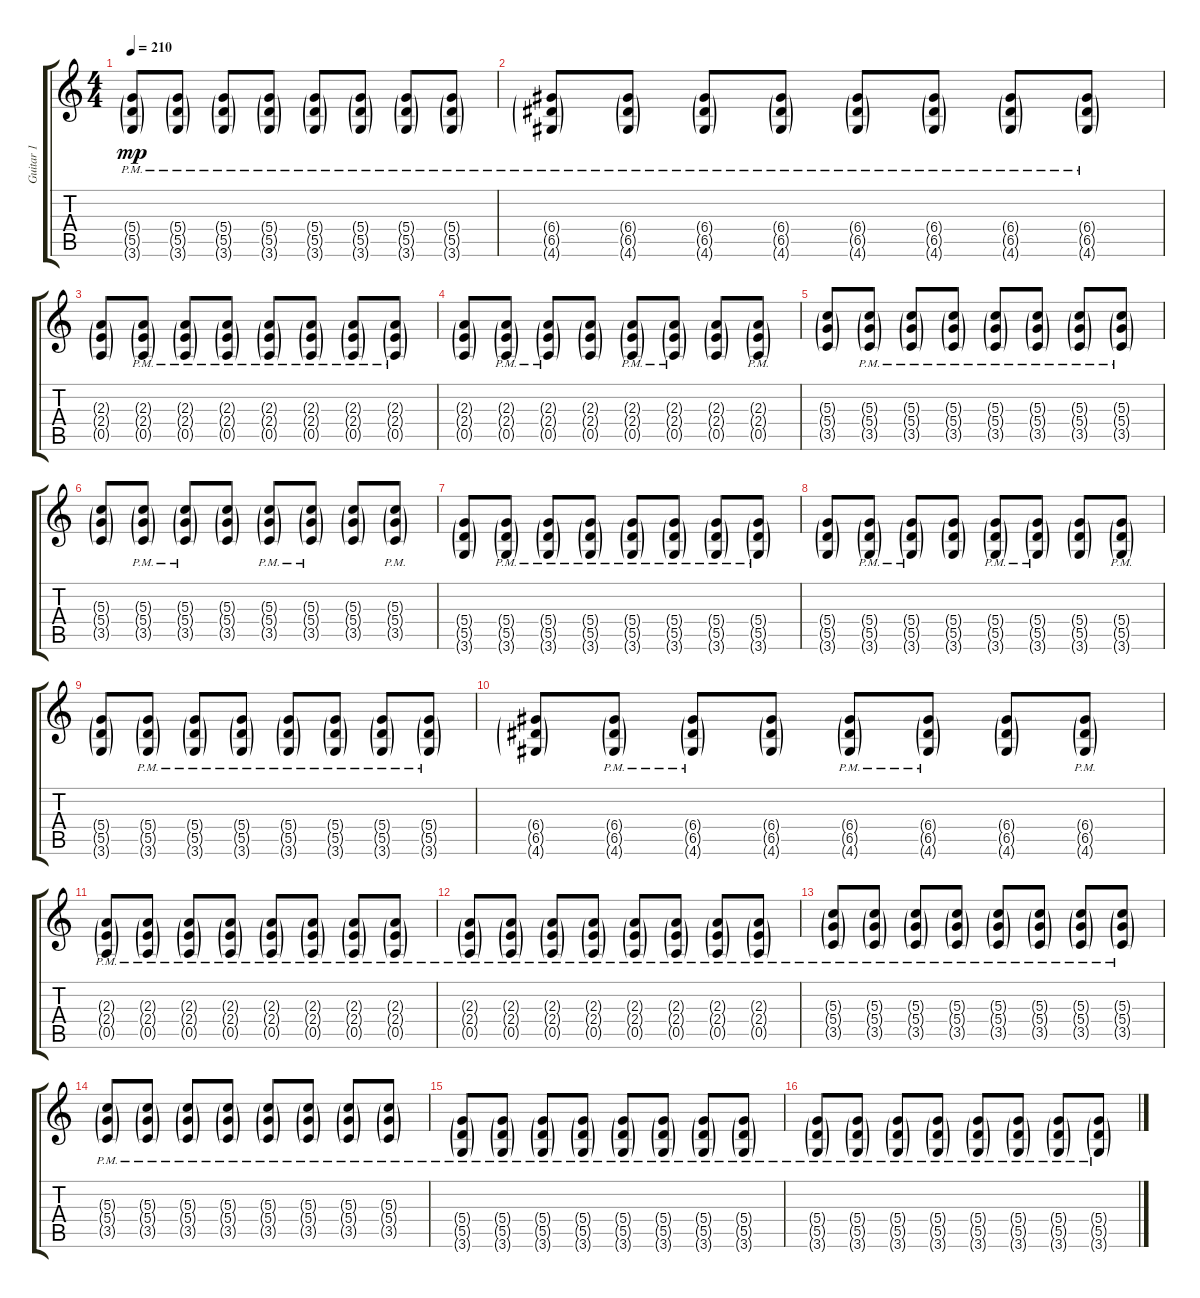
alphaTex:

\track ("Guitar 1" "Guitar 1") {instrument distortionguitar}
\staff {score tabs}
\tuning (E4 B3 G3 D3 A2 E2) {hide}
\ts (4 4)
\tempo 210
\clef g2
\ks c
(5.4{g pm} 5.5{g pm} 3.6{g pm}).8{dy mp} (5.4{g pm} 5.5{g pm} 3.6{g pm}).8 (5.4{g pm} 5.5{g pm} 3.6{g pm}).8 (5.4{g pm} 5.5{g pm} 3.6{g pm}).8 (5.4{g pm} 5.5{g pm} 3.6{g pm}).8 (5.4{g pm} 5.5{g pm} 3.6{g pm}).8 (5.4{g pm} 5.5{g pm} 3.6{g pm}).8 (5.4{g pm} 5.5{g pm} 3.6{g pm}).8 |
(6.4{g pm} 6.5{g pm} 4.6{g pm}).8 (6.4{g pm} 6.5{g pm} 4.6{g pm}).8 (6.4{g pm} 6.5{g pm} 4.6{g pm}).8 (6.4{g pm} 6.5{g pm} 4.6{g pm}).8 (6.4{g pm} 6.5{g pm} 4.6{g pm}).8 (6.4{g pm} 6.5{g pm} 4.6{g pm}).8 (6.4{g pm} 6.5{g pm} 4.6{g pm}).8 (6.4{g pm} 6.5{g pm} 4.6{g pm}).8 |
(2.3{g} 2.4{g} 0.5{g}).8 (2.3{g pm} 2.4{g pm} 0.5{g pm}).8 (2.3{g pm} 2.4{g pm} 0.5{g pm}).8 (2.3{g pm} 2.4{g pm} 0.5{g pm}).8 (2.3{g pm} 2.4{g pm} 0.5{g pm}).8 (2.3{g pm} 2.4{g pm} 0.5{g pm}).8 (2.3{g pm} 2.4{g pm} 0.5{g pm}).8 (2.3{g pm} 2.4{g pm} 0.5{g pm}).8 |
(2.3{g} 2.4{g} 0.5{g}).8 (2.3{g pm} 2.4{g pm} 0.5{g pm}).8 (2.3{g pm} 2.4{g pm} 0.5{g pm}).8 (2.3{g} 2.4{g} 0.5{g}).8 (2.3{g pm} 2.4{g pm} 0.5{g pm}).8 (2.3{g pm} 2.4{g pm} 0.5{g pm}).8 (2.3{g} 2.4{g} 0.5{g}).8 (2.3{g pm} 2.4{g pm} 0.5{g pm}).8 |
(5.3{g} 5.4{g} 3.5{g}).8 (5.3{g pm} 5.4{g pm} 3.5{g pm}).8 (5.3{g pm} 5.4{g pm} 3.5{g pm}).8 (5.3{g pm} 5.4{g pm} 3.5{g pm}).8 (5.3{g pm} 5.4{g pm} 3.5{g pm}).8 (5.3{g pm} 5.4{g pm} 3.5{g pm}).8 (5.3{g pm} 5.4{g pm} 3.5{g pm}).8 (5.3{g pm} 5.4{g pm} 3.5{g pm}).8 |
(5.3{g} 5.4{g} 3.5{g}).8 (5.3{g pm} 5.4{g pm} 3.5{g pm}).8 (5.3{g pm} 5.4{g pm} 3.5{g pm}).8 (5.3{g} 5.4{g} 3.5{g}).8 (5.3{g pm} 5.4{g pm} 3.5{g pm}).8 (5.3{g pm} 5.4{g pm} 3.5{g pm}).8 (5.3{g} 5.4{g} 3.5{g}).8 (5.3{g pm} 5.4{g pm} 3.5{g pm}).8 |
(5.4{g} 5.5{g} 3.6{g}).8 (5.4{g pm} 5.5{g pm} 3.6{g pm}).8 (5.4{g pm} 5.5{g pm} 3.6{g pm}).8 (5.4{g pm} 5.5{g pm} 3.6{g pm}).8 (5.4{g pm} 5.5{g pm} 3.6{g pm}).8 (5.4{g pm} 5.5{g pm} 3.6{g pm}).8 (5.4{g pm} 5.5{g pm} 3.6{g pm}).8 (5.4{g pm} 5.5{g pm} 3.6{g pm}).8 |
(5.4{g} 5.5{g} 3.6{g}).8 (5.4{g pm} 5.5{g pm} 3.6{g pm}).8 (5.4{g pm} 5.5{g pm} 3.6{g pm}).8 (5.4{g} 5.5{g} 3.6{g}).8 (5.4{g pm} 5.5{g pm} 3.6{g pm}).8 (5.4{g pm} 5.5{g pm} 3.6{g pm}).8 (5.4{g} 5.5{g} 3.6{g}).8 (5.4{g pm} 5.5{g pm} 3.6{g pm}).8 |
(5.4{g} 5.5{g} 3.6{g}).8 (5.4{g pm} 5.5{g pm} 3.6{g pm}).8 (5.4{g pm} 5.5{g pm} 3.6{g pm}).8 (5.4{g pm} 5.5{g pm} 3.6{g pm}).8 (5.4{g pm} 5.5{g pm} 3.6{g pm}).8 (5.4{g pm} 5.5{g pm} 3.6{g pm}).8 (5.4{g pm} 5.5{g pm} 3.6{g pm}).8 (5.4{g pm} 5.5{g pm} 3.6{g pm}).8 |
(6.4{g} 6.5{g} 4.6{g}).8 (6.4{g pm} 6.5{g pm} 4.6{g pm}).8 (6.4{g pm} 6.5{g pm} 4.6{g pm}).8 (6.4{g} 6.5{g} 4.6{g}).8 (6.4{g pm} 6.5{g pm} 4.6{g pm}).8 (6.4{g pm} 6.5{g pm} 4.6{g pm}).8 (6.4{g} 6.5{g} 4.6{g}).8 (6.4{g pm} 6.5{g pm} 4.6{g pm}).8 |
(2.3{g pm} 2.4{g pm} 0.5{g pm}).8 (2.3{g pm} 2.4{g pm} 0.5{g pm}).8 (2.3{g pm} 2.4{g pm} 0.5{g pm}).8 (2.3{g pm} 2.4{g pm} 0.5{g pm}).8 (2.3{g pm} 2.4{g pm} 0.5{g pm}).8 (2.3{g pm} 2.4{g pm} 0.5{g pm}).8 (2.3{g pm} 2.4{g pm} 0.5{g pm}).8 (2.3{g pm} 2.4{g pm} 0.5{g pm}).8 |
(2.3{g pm} 2.4{g pm} 0.5{g pm}).8 (2.3{g pm} 2.4{g pm} 0.5{g pm}).8 (2.3{g pm} 2.4{g pm} 0.5{g pm}).8 (2.3{g pm} 2.4{g pm} 0.5{g pm}).8 (2.3{g pm} 2.4{g pm} 0.5{g pm}).8 (2.3{g pm} 2.4{g pm} 0.5{g pm}).8 (2.3{g pm} 2.4{g pm} 0.5{g pm}).8 (2.3{g pm} 2.4{g pm} 0.5{g pm}).8 |
(5.3{g pm} 5.4{g pm} 3.5{g pm}).8 (5.3{g pm} 5.4{g pm} 3.5{g pm}).8 (5.3{g pm} 5.4{g pm} 3.5{g pm}).8 (5.3{g pm} 5.4{g pm} 3.5{g pm}).8 (5.3{g pm} 5.4{g pm} 3.5{g pm}).8 (5.3{g pm} 5.4{g pm} 3.5{g pm}).8 (5.3{g pm} 5.4{g pm} 3.5{g pm}).8 (5.3{g pm} 5.4{g pm} 3.5{g pm}).8 |
(5.3{g pm} 5.4{g pm} 3.5{g pm}).8 (5.3{g pm} 5.4{g pm} 3.5{g pm}).8 (5.3{g pm} 5.4{g pm} 3.5{g pm}).8 (5.3{g pm} 5.4{g pm} 3.5{g pm}).8 (5.3{g pm} 5.4{g pm} 3.5{g pm}).8 (5.3{g pm} 5.4{g pm} 3.5{g pm}).8 (5.3{g pm} 5.4{g pm} 3.5{g pm}).8 (5.3{g pm} 5.4{g pm} 3.5{g pm}).8 |
(5.4{g pm} 5.5{g pm} 3.6{g pm}).8 (5.4{g pm} 5.5{g pm} 3.6{g pm}).8 (5.4{g pm} 5.5{g pm} 3.6{g pm}).8 (5.4{g pm} 5.5{g pm} 3.6{g pm}).8 (5.4{g pm} 5.5{g pm} 3.6{g pm}).8 (5.4{g pm} 5.5{g pm} 3.6{g pm}).8 (5.4{g pm} 5.5{g pm} 3.6{g pm}).8 (5.4{g pm} 5.5{g pm} 3.6{g pm}).8 |
(5.4{g pm} 5.5{g pm} 3.6{g pm}).8 (5.4{g pm} 5.5{g pm} 3.6{g pm}).8 (5.4{g pm} 5.5{g pm} 3.6{g pm}).8 (5.4{g pm} 5.5{g pm} 3.6{g pm}).8 (5.4{g pm} 5.5{g pm} 3.6{g pm}).8 (5.4{g pm} 5.5{g pm} 3.6{g pm}).8 (5.4{g pm} 5.5{g pm} 3.6{g pm}).8 (5.4{g pm} 5.5{g pm} 3.6{g pm}).8
